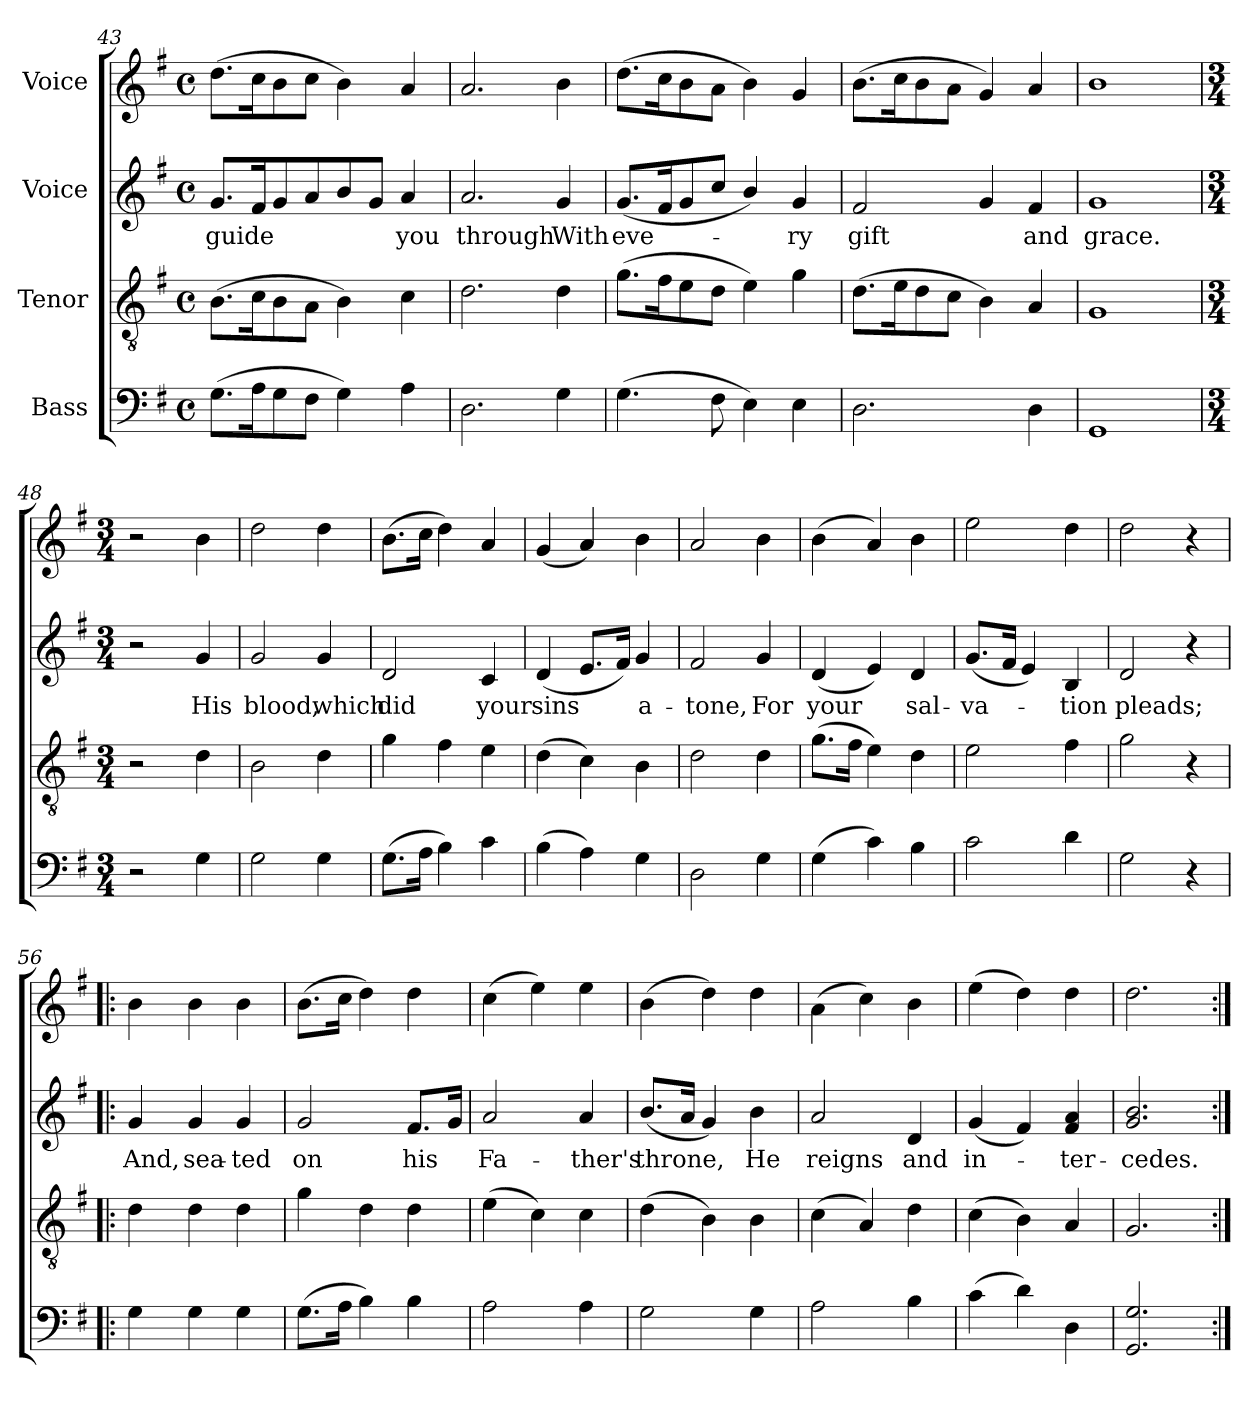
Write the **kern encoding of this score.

**kern	**kern	**kern	**text	**kern
*part4	*part3	*part2	*part2	*part1
*staff4	*staff3	*staff2	*staff2	*staff1
*I"Bass	*I"Tenor	*I"Voice	*	*I"Voice
*clefF4	*clefGv2	*clefG2	*	*clefG2
*k[f#]	*k[f#]	*k[f#]	*	*k[f#]
*M4/4	*M4/4	*M4/4	*	*M4/4
*met(c)	*met(c)	*met(c)	*	*met(c)
=43	=43	=43	=43	=43
(8.G\L	(8.B\L	8.g/L	guide	(8.dd\L
16A\K	16c\K	16f#/K	.	16cc\K
8G\	8B\	8g/	.	8b\
8F#\J	8A\J	8a/	.	8cc\J
4G\)	4B\)	8b/	.	4b\)
.	.	8g/J	.	.
4A\	4c\	4a/	you	4a/
=44	=44	=44	=44	=44
2.D\	2.d\	2.a/	through	2.a/
4G\	4d\	4g/	With	4b\
=45	=45	=45	=45	=45
(4.G\	(8.g\L	(8.g/L	eve-	(8.dd\L
.	16f#\K	16f#/K	.	16cc\K
.	8e\	8g/	.	8b\
8F#\	8d\J	8cc/J	.	8a\J
4E\)	4e\)	4b/)	.	4b\)
4E\	4g\	4g/	-ry	4g/
=46	=46	=46	=46	=46
2.D\	(8.d\L	2f#/	gift	(8.b\L
.	16e\K	.	.	16cc\K
.	8d\	.	.	8b\
.	8c\J	.	.	8a\J
.	4B\)	4g/	.	4g/)
4D\	4A/	4f#/	and	4a/
=47	=47	=47	=47	=47
1GG	1G	1g	grace.	1b
=48	=48	=48	=48	=48
*M3/4	*M3/4	*M3/4	*	*M3/4
2r	2r	2r	.	2r
4G\	4d\	4g/	His	4b\
!!LO:LB:g=z
=49	=49	=49	=49	=49
2G\	2B\	2g/	blood,	2dd\
4G\	4d\	4g/	which	4dd\
=50	=50	=50	=50	=50
(8.G\L	4g\	2d/	did	(8.b\L
16A\Jk	.	.	.	16cc\Jk
4B\)	4f#\	.	.	4dd\)
4c\	4e\	4c/	your	4a/
=51	=51	=51	=51	=51
(4B\	(4d\	(4d/	sins	(4g/
4A\)	4c\)	8.e/L	.	4a/)
.	.	16f#/Jk)	.	.
4G\	4B\	4g/	a-	4b\
=52	=52	=52	=52	=52
2D\	2d\	2f#/	-tone,	2a/
4G\	4d\	4g/	For	4b\
=53	=53	=53	=53	=53
(4G\	(8.g\L	(4d/	your	(4b\
.	16f#\Jk	.	.	.
4c\)	4e\)	4e/)	.	4a/)
4B\	4d\	4d/	sal-	4b\
=54	=54	=54	=54	=54
2c\	2e\	(8.g/L	-va-	2ee\
.	.	16f#/Jk	.	.
.	.	4e/)	.	.
4d\	4f#\	4B/	-tion	4dd\
=55	=55	=55	=55	=55
2G\	2g\	2d/	pleads;	2dd\
4r	4r	4r	.	4r
=56!|:	=56!|:	=56!|:	=56!|:	=56!|:
4G\	4d\	4g/	And,	4b\
4G\	4d\	4g/	sea-	4b\
4G\	4d\	4g/	-ted	4b\
!!LO:LB:g=z
=57	=57	=57	=57	=57
(8.G\L	4g\	2g/	on	(8.b\L
16A\Jk	.	.	.	16cc\Jk
4B\)	4d\	.	.	4dd\)
4B\	4d\	8.f#/L	his	4dd\
.	.	16g/Jk	.	.
=58	=58	=58	=58	=58
2A\	(4e\	2a/	Fa-	(4cc\
.	4c\)	.	.	4ee\)
4A\	4c\	4a/	-ther's	4ee\
=59	=59	=59	=59	=59
2G\	(4d\	(8.b/L	throne,	(4b\
.	.	16a/Jk	.	.
.	4B\)	4g/)	.	4dd\)
4G\	4B\	4b\	He	4dd\
=60	=60	=60	=60	=60
2A\	(4c\	2a/	reigns	(4a\
.	4A/)	.	.	4cc\)
4B\	4d\	4d/	and	4b\
=61	=61	=61	=61	=61
(4c\	(4c\	(4g/	in-	(4ee\
4d\)	4B\)	4f#/)	.	4dd\)
4D\	4A/	4f#/ 4a/	-ter-	4dd\
=62	=62	=62	=62	=62
2.GG/ 2.G/	2.G/	2.g/ 2.b/	-cedes.	2.dd\
=:|!	=:|!	=:|!	=:|!	=:|!
*-	*-	*-	*-	*-
